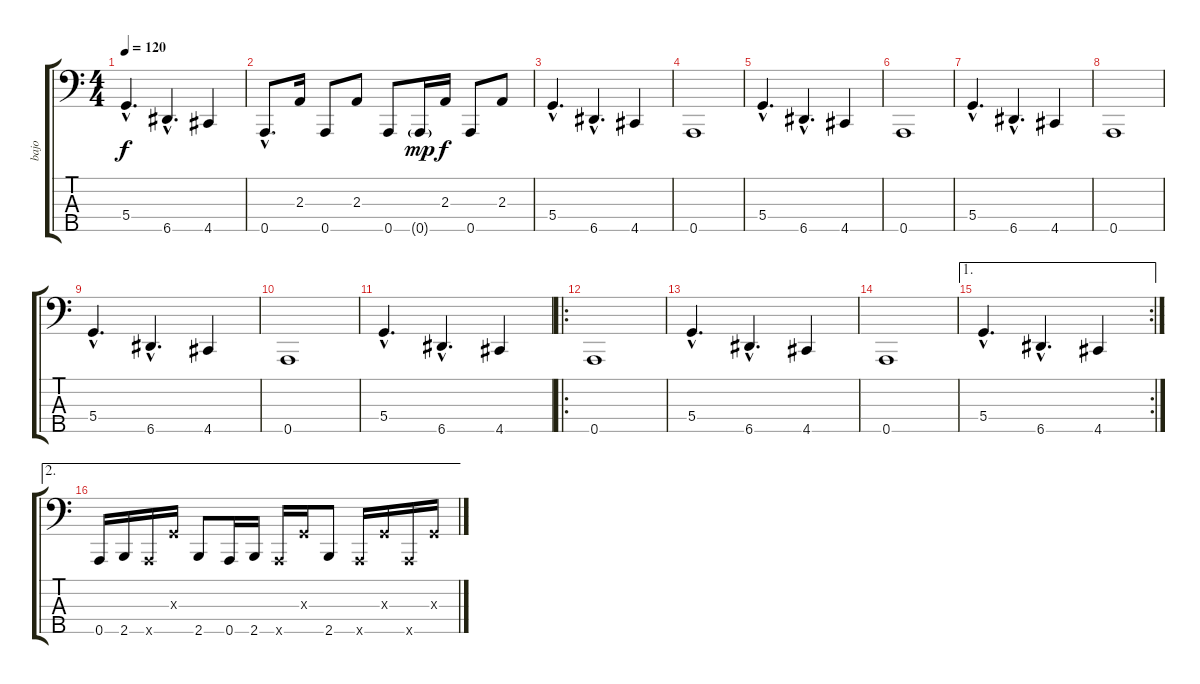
\track ("bajo" "bajo") {instrument slapbass1}
\staff {score tabs}
\tuning (F2 C2 G1 D1 A0) {hide}
\ts (4 4)
\tempo 120
\clef f4
\ks c
5.4{hac}.4{d dy f} 6.5{hac}.4{d} 4.5.4 |
0.5{hac}.8{d} 2.3.16 0.5.8 2.3.8 0.5.8 0.5{g}.16{dy mp} 2.3.16{dy f} 0.5.8 2.3.8 |
5.4{hac}.4{d} 6.5{hac}.4{d} 4.5.4 |
0.5.1{instrument synthbass2} |
5.4{hac}.4{d} 6.5{hac}.4{d} 4.5.4 |
0.5.1{instrument synthbass2} |
5.4{hac}.4{d} 6.5{hac}.4{d} 4.5.4 |
0.5.1{instrument synthbass2} |
5.4{hac}.4{d} 6.5{hac}.4{d} 4.5.4 |
0.5.1{instrument synthbass2} |
5.4{hac}.4{d} 6.5{hac}.4{d} 4.5.4 |
\ro
0.5.1{instrument synthbass2} |
5.4{hac}.4{d} 6.5{hac}.4{d} 4.5.4 |
0.5.1{instrument synthbass2} |
\ae 1
\rc 2
5.4{hac}.4{d} 6.5{hac}.4{d} 4.5.4 |
\ae 2
0.5.16{instrument slapbass1} 2.5.16 0.5{x}.16 0.3{x}.16 2.5.8 0.5.16 2.5.16 0.5{x}.16 0.3{x}.16 2.5.8 0.5{x}.16 0.3{x}.16 0.5{x}.16 0.3{x}.16
